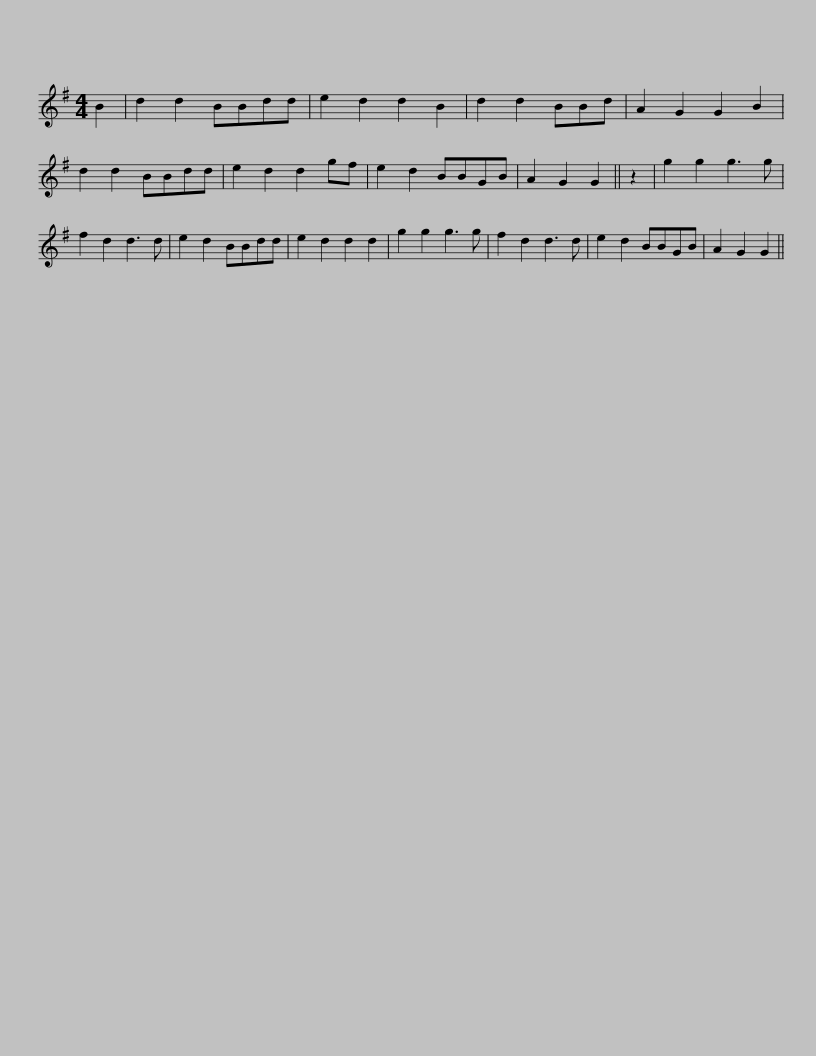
X:1
L:1/8
M:4/4
I:linebreak $
K:G
V:1 treble
V:1
 B2 | d2 d2 BBdd | e2 d2 d2 B2 | d2 d2 BBd | A2 G2 G2 B2 | %5
 d2 d2 BBdd | e2 d2 d2 gf | e2 d2 BBGB | A2 G2 G2 || z2 |$ %10
 g2 g2 g3 g | f2 d2 d3 d | e2 d2 BBdd | e2 d2 d2 d2 | g2 g2 g3 g | %15
 f2 d2 d3 d | e2 d2 BBGB | A2 G2 G2 || %18
